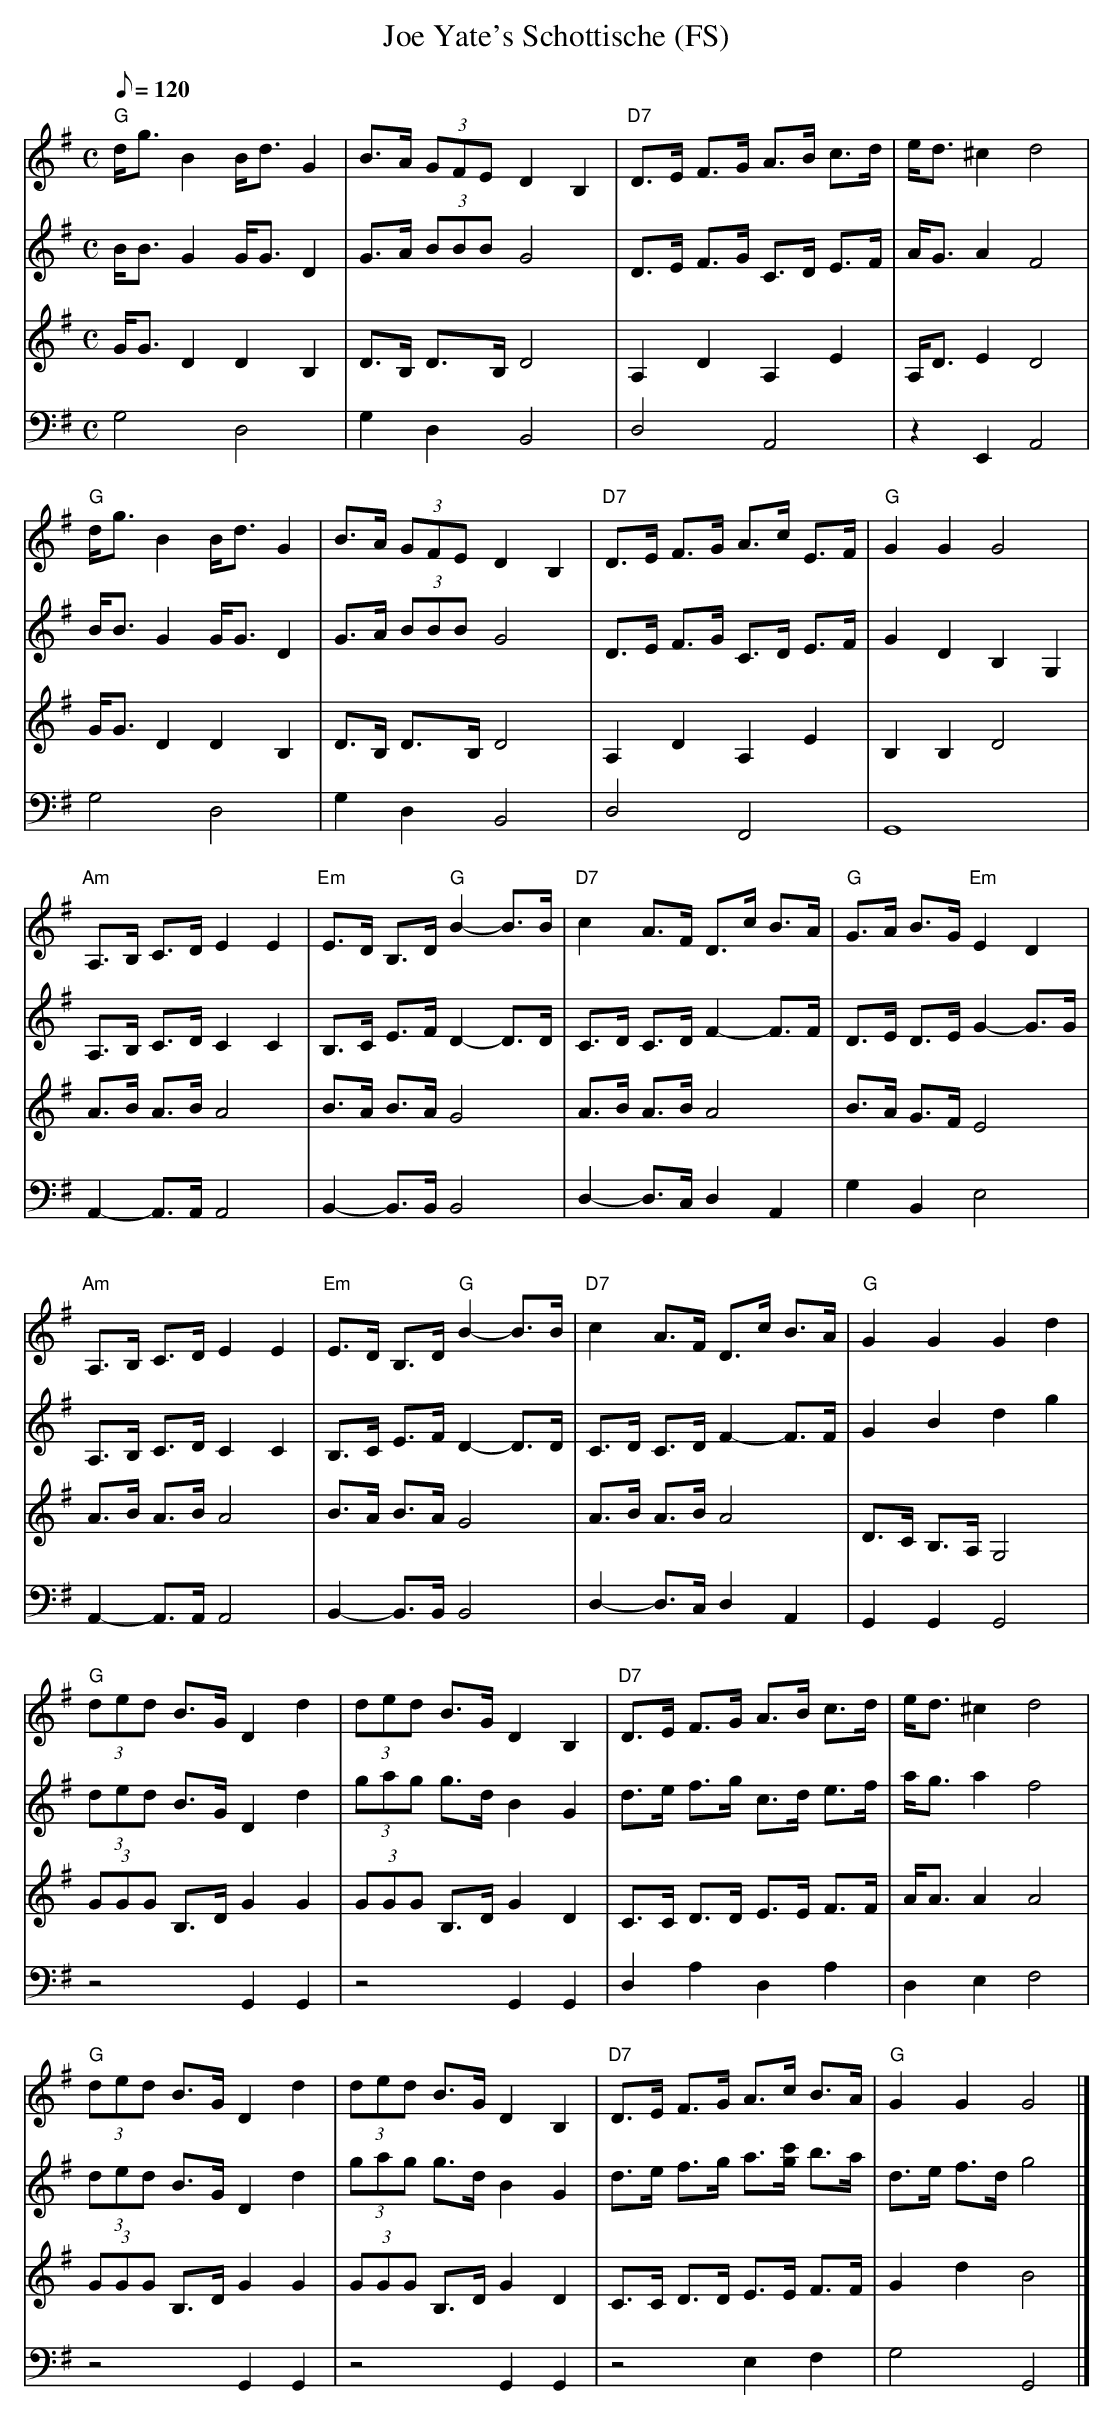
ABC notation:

X:1
T:Joe Yate's Schottische (FS)
M:C
L:1/8
Q:120
K:G
V:1
"G"d<gB2B<d G2|B>A (3GFE D2 B,2|"D7"D>E F>G A>B c>d|e<d ^c2 d4|
"G"d<gB2B<d G2|B>A (3GFE D2 B,2|"D7"D>E F>G A>c E>F|"G"G2 G2 G4|
"Am"A,>B, C>D E2E2|"Em"E>D B,>D "G"B2-B>B-|"D7"c2 A>F D>c B>A|"G"G>A B>G "Em" E2D2|
"Am"A,>B, C>D E2E2|"Em"E>D B,>D "G"B2-B>B-|"D7"c2 A>F D>c B>A|"G"G2 G2 G2 d2|
"G"(3ded B>G D2 d2|(3ded B>G D2 B,2|"D7"D>E F>G A>B c>d|e<d ^c2 d4|
"G"(3ded B>G D2 d2|(3ded B>G D2 B,2|"D7"D>E F>G A>c B>A|"G"G2 G2 G4|]
V:2
B<BG2G<GD2|G>A (3BBB G4|D>E F>G C>D E>F|A<G A2F4|
B<BG2G<GD2|G>A (3BBB G4|D>E F>G C>D E>F|G2 D2 B,2 G,2|
A,>B, C>D C2C2|B,>C E>F D2-D>D|C>D C>D F2-F>F|D>E D>E G2-G>G|
A,>B, C>D C2C2|B,>C E>F D2-D>D|C>D C>D F2-F>F|G2 B2 d2 g2|
(3ded B>G D2 d2|(3gag g>d B2 G2|d>e f>g c>d e>f|a<g a2f4|
(3ded B>G D2 d2|(3gag g>d B2 G2|d>e f>g a>[c'g] b>a|d>e f>d g4|]
V:3
G<G D2D2B,2|D>B, D>B, D4|A,2D2A,2E2|A,<D E2D4|
G<G D2D2B,2|D>B, D>B, D4|A,2D2A,2E2|B,2B,2D4|
A>B A>B A4|B>A B>A G4|A>B A>B A4|B>A G>F E4|
A>B A>B A4|B>A B>A G4|A>B A>B A4|D>C B,>A,G,4|
(3GGG B,>D G2G2|(3GGG B,>D G2D2|C>C D>D E>E F>F|A<A A2 A4|
(3GGG B,>D G2G2|(3GGG B,>D G2D2|C>C D>D E>E F>F|G2d2B4|]
V:4 clef=bass
G,4D,4|G,2D,2B,,4|D,4A,,4|z2E,,2A,,4|
G,4D,4|G,2D,2B,,4|D,4F,,4|G,,8|
A,,2-A,,>A,,A,,4|B,,2-B,,>B,,B,,4|D,2-D,>C,D,2A,,2|G,2B,,2E,4|
A,,2-A,,>A,,A,,4|B,,2-B,,>B,,B,,4|D,2-D,>C,D,2A,,2|G,,2G,,2G,,4|
z4G,,2G,,2|z4G,,2G,,2|D,2A,2D,2A,2|D,2E,2F,4|
z4G,,2G,,2|z4G,,2G,,2|z4E,2F,2|G,4G,,4|]
